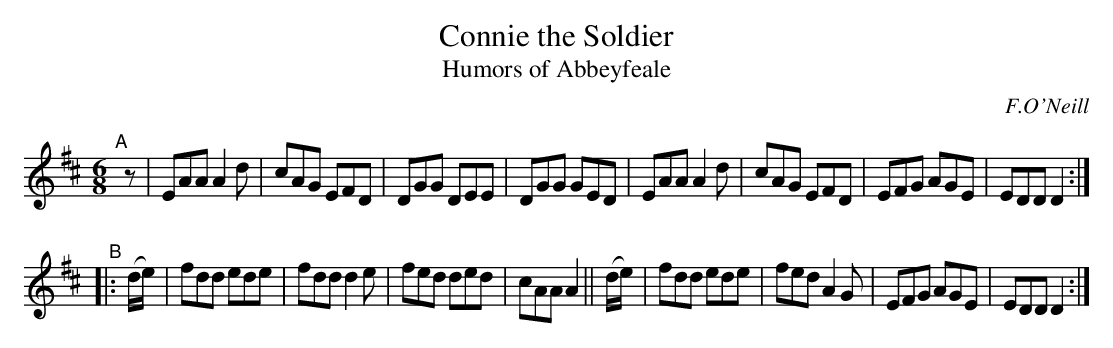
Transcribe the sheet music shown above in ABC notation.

X:1
T: Connie the Soldier
T: Humors of Abbeyfeale
O: F.O'Neill
M: 6/8
K: D
"^A" [|]z |\
EAA A2d | cAG EFD | DGG DEE | DGG GED | \
EAA A2d | cAG EFD | EFG AGE | EDD D2 :|
"^B"|: (d/e/) |\
fdd ede | fdd d2e | fed ded | cAA A2 || (d/e/) |\
fdd ede | fed A2G | EFG AGE | EDD D2 :|
